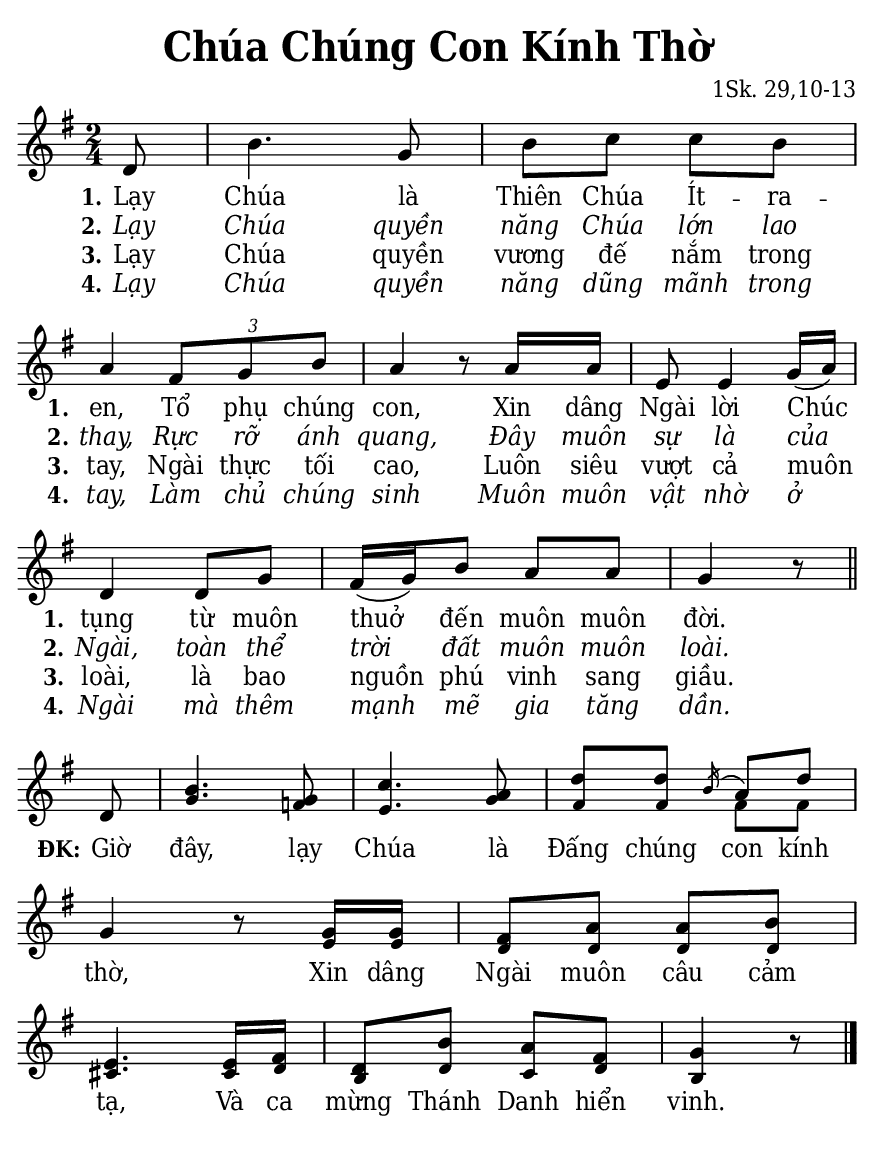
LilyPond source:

% Cài đặt chung\
\version "2.22.1"
\include "english.ly"

\header {
  title = \markup { \fontsize #1 "Chúa Chúng Con Kính Thờ" }
  composer = "1Sk. 29,10-13"
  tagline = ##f
}

% mã nguồn cho những chức năng chưa hỗ trợ trong phiên bản lilypond hiện tại
% cung cấp bởi cộng đồng lilypond khi gửi email đến lilypond-user@gnu.org
% Đổi kích thước nốt cho bè phụ
notBePhu =
#(define-music-function (font-size music) (number? ly:music?)
   (for-some-music
     (lambda (m)
       (if (music-is-of-type? m 'rhythmic-event)
           (begin
             (set! (ly:music-property m 'tweaks)
                   (cons `(font-size . ,font-size)
                         (ly:music-property m 'tweaks)))
             #t)
           #f))
     music)
   music)

% in số phiên khúc trên mỗi dòng
#(define (add-grob-definition grob-name grob-entry)
     (set! all-grob-descriptions
           (cons ((@@ (lily) completize-grob-entry)
                  (cons grob-name grob-entry))
                 all-grob-descriptions)))

#(add-grob-definition
    'StanzaNumberSpanner
    `((direction . ,LEFT)
      (font-series . bold)
      (padding . 1.0)
      (side-axis . ,X)
      (stencil . ,ly:text-interface::print)
      (X-offset . ,ly:side-position-interface::x-aligned-side)
      (Y-extent . ,grob::always-Y-extent-from-stencil)
      (meta . ((class . Spanner)
               (interfaces . (font-interface
                              side-position-interface
                              stanza-number-interface
                              text-interface))))))

\layout {
    \context {
      \Global
      \grobdescriptions #all-grob-descriptions
    }
    \context {
      \Score
      \remove Stanza_number_align_engraver
      \consists
        #(lambda (context)
           (let ((texts '())
                 (syllables '()))
             (make-engraver
              (acknowledgers
               ((stanza-number-interface engraver grob source-engraver)
                  (set! texts (cons grob texts)))
               ((lyric-syllable-interface engraver grob source-engraver)
                  (set! syllables (cons grob syllables))))
              ((stop-translation-timestep engraver)
                 (for-each
                  (lambda (text)
                    (for-each
                     (lambda (syllable)
                       (ly:pointer-group-interface::add-grob
                        text
                        'side-support-elements
                        syllable))
                     syllables))
                  texts)
                 (set! syllables '())))))
    }
    \context {
      \Lyrics
      \remove Stanza_number_engraver
      \consists
        #(lambda (context)
           (let ((text #f)
                 (last-stanza #f))
             (make-engraver
              ((process-music engraver)
                 (let ((stanza (ly:context-property context 'stanza #f)))
                   (if (and stanza (not (equal? stanza last-stanza)))
                       (let ((column (ly:context-property context
'currentCommandColumn)))
                         (set! last-stanza stanza)
                         (if text
                             (ly:spanner-set-bound! text RIGHT column))
                         (set! text (ly:engraver-make-grob engraver
'StanzaNumberSpanner '()))
                         (ly:grob-set-property! text 'text stanza)
                         (ly:spanner-set-bound! text LEFT column)))))
              ((finalize engraver)
                 (if text
                     (let ((column (ly:context-property context
'currentCommandColumn)))
                       (ly:spanner-set-bound! text RIGHT column)))))))
      \override StanzaNumberSpanner.horizon-padding = 10000
    }
}

stanzaReminderOff =
  \temporary \override StanzaNumberSpanner.after-line-breaking =
     #(lambda (grob)
        ;; Can be replaced with (not (first-broken-spanner? grob)) in 2.23.
        (if (let ((siblings (ly:spanner-broken-into (ly:grob-original grob))))
              (and (pair? siblings)
                   (not (eq? grob (car siblings)))))
            (ly:grob-suicide! grob)))

stanzaReminderOn = \undo \stanzaReminderOff
% kết thúc mã nguồn

% Nhạc phiên khúc
nhacPhienKhucSop = \relative c' {
  \partial 8 d8 |
  b'4. g8 |
  b c c b |
  a4 \tuplet 3/2 { fs8 g b } |
  a4 r8 a16 a |
  e8 e4 g16 (a) |
  d,4 d8 g |
  fs16 (g) b8 a a |
  g4 r8 \bar "||" \break
  
  d |
  b'4. g8 |
  c4. a8 |
  d d \slashedGrace { b16 ( } a8) [d] |
  g,4 r8 g16 g |
  fs8 a a b |
  e,4. e16 fs |
  d8 b' a fs |
  g4 r8 \bar "|."
}

nhacPhienKhucAlto = \relative c' {
  r8 |
  R2*7
  r4.
  d8 |
  g4. f!8 |
  e4. g8 |
  fs fs fs fs |
  g4 r8 e16 e |
  d8 d d d |
  cs4. cs16 d |
  b8 d c d |
  b4 r8
}

% Lời phiên khúc
loiPhienKhucSop = \lyrics {
  <<
    {
      \set stanza = "1."
      Lạy Chúa là Thiên Chúa Ít -- ra -- en,
      Tổ phụ chúng con,
      Xin dâng Ngài lời Chúc tụng
      từ muôn thuở đến muôn muôn đời.
    }
    \new Lyrics {
	    \set associatedVoice = "beSop"
	    \set stanza = "2."
      \override Lyrics.LyricText.font-shape = #'italic
	    Lạy Chúa quyền năng Chúa lớn lao thay,
	    Rực rỡ ánh quang,
	    Đây muôn sự là của Ngài,
	    toàn thể trời đất muôn muôn loài.
    }
    \new Lyrics {
	    \set associatedVoice = "beSop"
	    \set stanza = "3."
	    Lạy Chúa quyền vương đế nắm trong tay,
	    Ngài thực tối cao,
	    Luôn siêu vượt cả muôn loài,
	    là bao nguồn phú vinh sang giầu.
    }
    \new Lyrics {
	    \set associatedVoice = "beSop"
	    \set stanza = "4."
      \override Lyrics.LyricText.font-shape = #'italic
	    Lạy Chúa quyền năng dũng mãnh trong tay,
	    Làm chủ chúng sinh
	    Muôn muôn vật nhờ ở Ngài mà thêm mạnh mẽ gia tăng dần.
    }
  >>
  \stanzaReminderOff
  \set stanza = "ĐK:"
  Giờ đây, lạy Chúa là Đấng chúng con kính thờ,
  Xin dâng Ngài muôn câu cảm tạ,
  Và ca mừng Thánh Danh hiển vinh.
}

% Dàn trang
\paper {
  #(set-paper-size "a5")
  top-margin = 3\mm
  bottom-margin = 3\mm
  left-margin = 3\mm
  right-margin = 3\mm
  indent = #0
  #(define fonts
	 (make-pango-font-tree "Deja Vu Serif Condensed"
	 		       "Deja Vu Serif Condensed"
			       "Deja Vu Serif Condensed"
			       (/ 20 20)))
  print-page-number = ##f
  page-count = 1
  system-system-spacing = #'((basic-distance . 0.1) (padding . 2.5))
}

TongNhip = {
  \key g \major \time 2/4
  \set Timing.beamExceptions = #'()
  \set Timing.baseMoment = #(ly:make-moment 1/4)
}

\score {
  \new ChoirStaff <<
    \new Staff \with {
        \consists "Merge_rests_engraver"
        printPartCombineTexts = ##f
      }
      <<
      \new Voice \TongNhip \partCombine 
        \nhacPhienKhucSop
        \notBePhu -1 { \nhacPhienKhucAlto }
      \new NullVoice = beSop \nhacPhienKhucSop
      \new Lyrics \lyricsto beSop \loiPhienKhucSop
      >>
  >>
  \layout {
    \override Lyrics.LyricSpace.minimum-distance = #1.5
    \override Score.BarNumber.break-visibility = ##(#f #f #f)
    \override Score.SpacingSpanner.uniform-stretching = ##t
  } 
}
